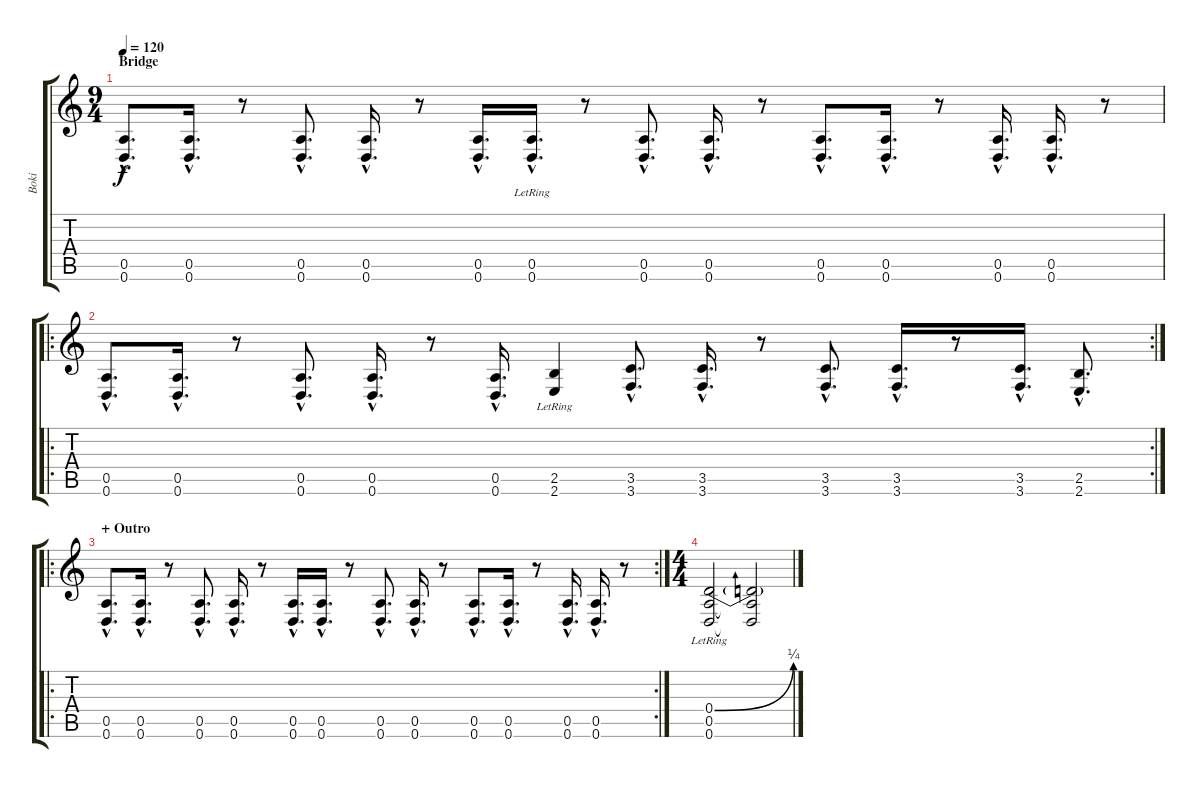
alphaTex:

\track ("Boki" "Boki") {instrument distortionguitar}
\staff {score tabs}
\tuning (E4 B3 G3 D3 A2 D2) {hide}
\ts (9 4)
\section ("" "Bridge")
\tempo 120
\clef g2
\ks c
(0.5{hac} 0.6{hac}).8{d dy f} (0.5{hac} 0.6{hac}).16{d} r.8 (0.5{hac} 0.6{hac}).8{d} (0.5{hac} 0.6{hac}).16{d} r.8 (0.5{hac} 0.6{hac}).16{d} (0.5{hac lr} 0.6{lr}).16{d} r.8 (0.5{hac} 0.6{hac}).8{d} (0.5{hac} 0.6{hac}).16{d} r.8 (0.5{hac} 0.6{hac}).8{d} (0.5{hac} 0.6{hac}).16{d} r.8 (0.5{hac} 0.6{hac}).16{d} (0.5{hac} 0.6{hac}).16{d} r.8 |
\ro
\rc 2
(0.5{hac} 0.6{hac}).8{d} (0.5{hac} 0.6{hac}).16{d} r.8 (0.5{hac} 0.6{hac}).8{d} (0.5{hac} 0.6{hac}).16{d} r.8 (0.5{hac} 0.6{hac}).16{d} (2.5{lr} 2.6{lr}).4 (3.5{hac} 3.6{hac}).8{d} (3.5{hac} 3.6{hac}).16{d} r.8 (3.5{hac} 3.6{hac}).8{d} (3.5{hac} 3.6{hac}).16{d} r.8 (3.5{hac} 3.6{hac}).16{d} (2.5{hac} 2.6{hac}).8{d} |
\ro
\rc 2
\section ("" "+ Outro")
(0.5{hac} 0.6{hac}).8{d} (0.5{hac} 0.6{hac}).16{d} r.8 (0.5{hac} 0.6{hac}).8{d} (0.5{hac} 0.6{hac}).16{d} r.8 (0.5{hac} 0.6{hac}).16{d} (0.5{hac} 0.6{hac}).16{d} r.8 (0.5{hac} 0.6{hac}).8{d} (0.5{hac} 0.6{hac}).16{d} r.8 (0.5{hac} 0.6{hac}).8{d} (0.5{hac} 0.6{hac}).16{d} r.8 (0.5{hac} 0.6{hac}).16{d} (0.5{hac} 0.6{hac}).16{d} r.8 |
\ts (4 4)
(0.4{be (bend 0 0 60 1)} 0.5{lr} 0.6{lr}).2 (0.4{t} 0.5{t} 0.6{t}).2
